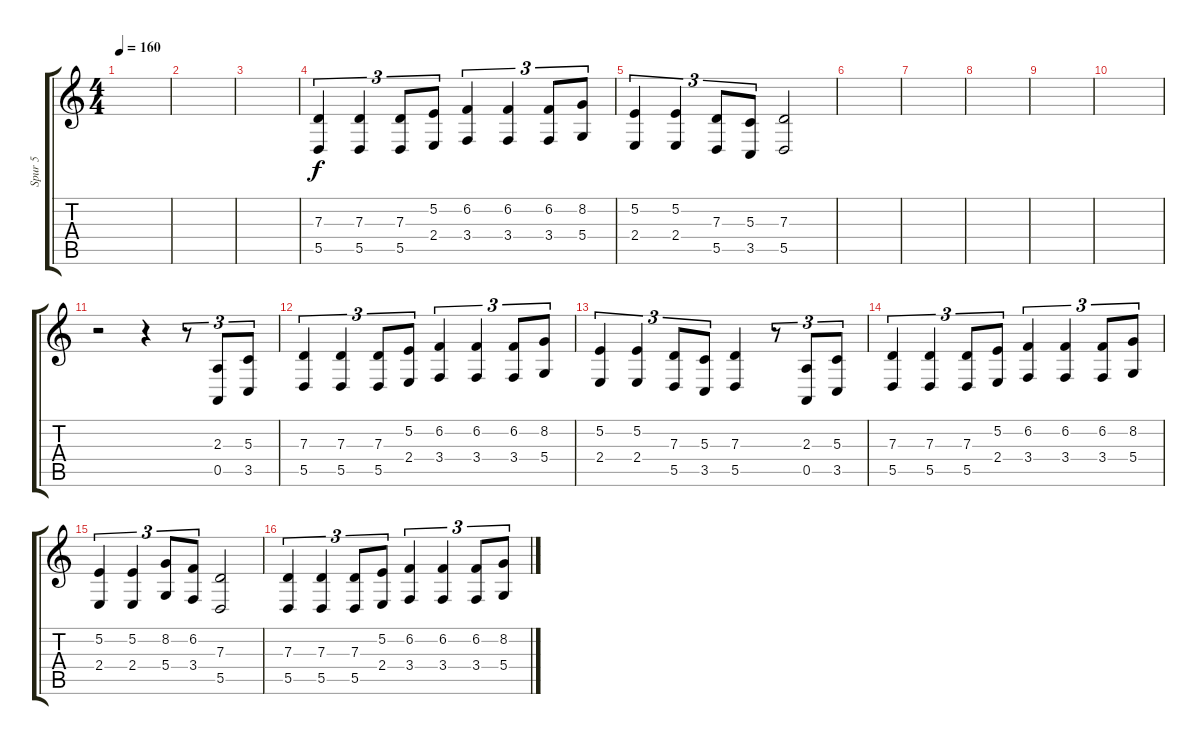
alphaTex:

\track ("Spur 5" "Spur 5") {instrument stringensemble1}
\staff {score tabs}
\tuning (E4 B3 G3 D3 A2 E2) {hide}
\ts (4 4)
\tempo 160
\clef g2
\ks c
|
|
|
(7.3 5.5).4{tu (3 2)} (7.3 5.5).4{tu (3 2)} (7.3 5.5).8{tu (3 2)} (5.2 2.4).8{tu (3 2)} (6.2 3.4).4{tu (3 2)} (6.2 3.4).4{tu (3 2)} (6.2 3.4).8{tu (3 2)} (8.2 5.4).8{tu (3 2)} |
(5.2 2.4).4{tu (3 2)} (5.2 2.4).4{tu (3 2)} (7.3 5.5).8{tu (3 2)} (5.3 3.5).8{tu (3 2)} (7.3 5.5).2 |
|
|
|
|
|
r.2 r.4 r.8{tu (3 2)} (2.3 0.5).8{tu (3 2)} (5.3 3.5).8{tu (3 2)} |
(7.3 5.5).4{tu (3 2)} (7.3 5.5).4{tu (3 2)} (7.3 5.5).8{tu (3 2)} (5.2 2.4).8{tu (3 2)} (6.2 3.4).4{tu (3 2)} (6.2 3.4).4{tu (3 2)} (6.2 3.4).8{tu (3 2)} (8.2 5.4).8{tu (3 2)} |
(5.2 2.4).4{tu (3 2)} (5.2 2.4).4{tu (3 2)} (7.3 5.5).8{tu (3 2)} (5.3 3.5).8{tu (3 2)} (7.3 5.5).4 r.8{tu (3 2)} (2.3 0.5).8{tu (3 2)} (5.3 3.5).8{tu (3 2)} |
(7.3 5.5).4{tu (3 2)} (7.3 5.5).4{tu (3 2)} (7.3 5.5).8{tu (3 2)} (5.2 2.4).8{tu (3 2)} (6.2 3.4).4{tu (3 2)} (6.2 3.4).4{tu (3 2)} (6.2 3.4).8{tu (3 2)} (8.2 5.4).8{tu (3 2)} |
(5.2 2.4).4{tu (3 2)} (5.2 2.4).4{tu (3 2)} (8.2 5.4).8{tu (3 2)} (6.2 3.4).8{tu (3 2)} (7.3 5.5).2 |
(7.3 5.5).4{tu (3 2)} (7.3 5.5).4{tu (3 2)} (7.3 5.5).8{tu (3 2)} (5.2 2.4).8{tu (3 2)} (6.2 3.4).4{tu (3 2)} (6.2 3.4).4{tu (3 2)} (6.2 3.4).8{tu (3 2)} (8.2 5.4).8{tu (3 2)}
